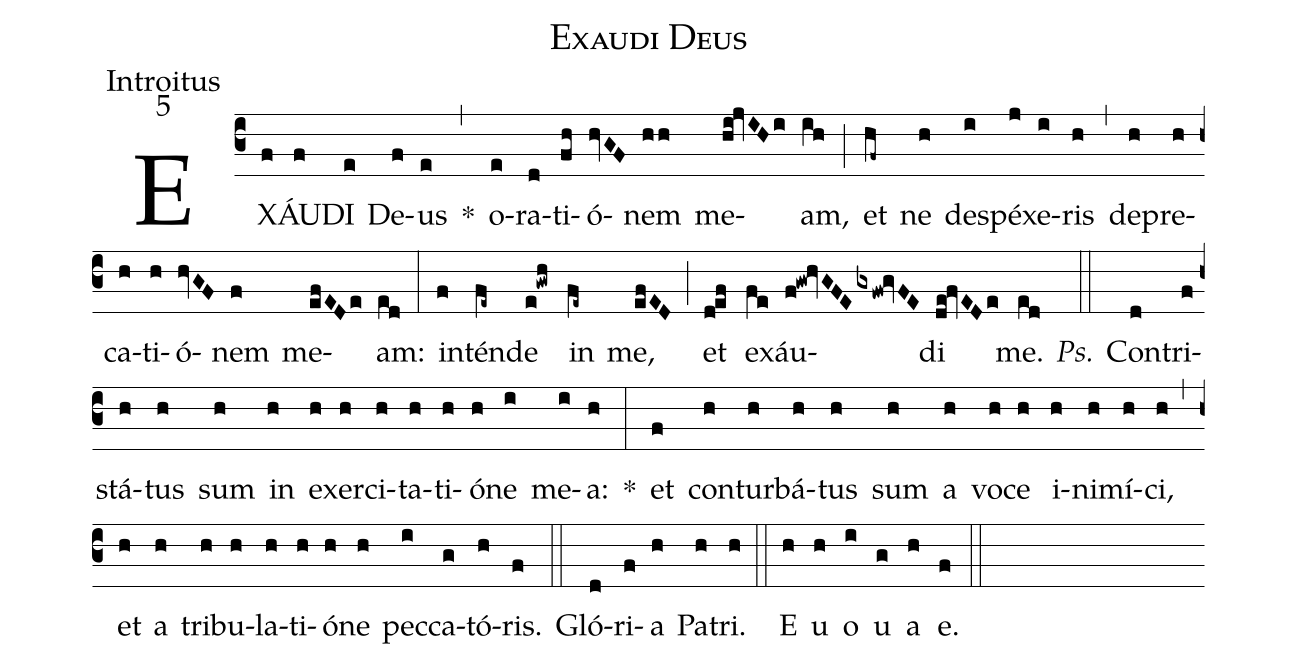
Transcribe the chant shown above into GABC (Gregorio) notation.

name:Exaudi Deus;
office-part:Introitus;
mode:5;
%%
(c3) EX(f)ÁU(f)DI(e) De(f)us(e) *(,) o(e)ra(d)ti(fh)ó(hvGF)nem(hh) me(hi!jvIHi)am,(ih) (;) et(hf~) ne(h) des(i)pé(j)xe(i)ris(h) (,) de(h)pre(h)ca(h)ti(h)ó(hvGF)nem(f) me(efEDe)am:(ed) (:) in(f)tén(fe~)de(e!gwh) in(fe~) me,(efED) (;) et(d!ef) ex(fe)áu(f!gw!hvGFEgxfw!gvFE)di(de!fvEDe) me.(ed) <i>Ps.</i>(::) Con(d)tri(f)stá(h)tus(h) sum(h) in(h) ex(h)er(h)ci(h)ta(h)ti(h)ó(h)ne(i) me(i)a:(h) *(:) et(f) con(h)tur(h)bá(h)tus(h) sum(h) a(h) vo(h)ce(h) i(h)ni(h)mí(h)ci,(h) (,) et(h) a(h) tri(h)bu(h)la(h)ti(h)ó(h)ne(h) pec(i)ca(g)tó(h)ris.(f) (::) Gló(d)ri(f)a(h) Pa(h)tri.(h) (::) E(h) u(h) o(i) u(g) a(h) e.(f) (::)
